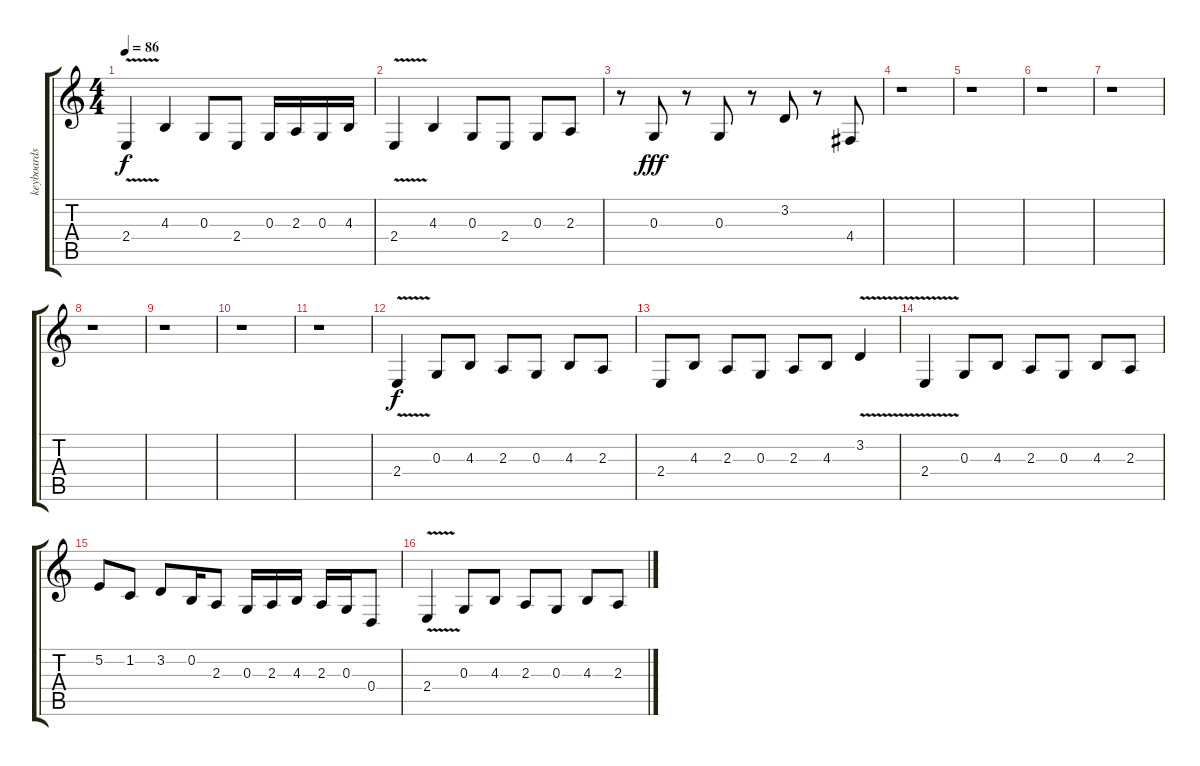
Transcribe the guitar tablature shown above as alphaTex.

\track ("keyboards    t w o" "keyboards ") {instrument synthbrass1}
\staff {score tabs}
\tuning (E4 B3 G3 D3 A2 E2) {hide}
\ts (4 4)
\tempo 86
\clef g2
\ks c
2.4{v}.4{dy f} 4.3.4 0.3.8 2.4.8 0.3.16 2.3.16 0.3.16 4.3.16 |
2.4{v}.4 4.3.4 0.3.8 2.4.8 0.3.8 2.3.8 |
r.8 0.3.8{dy fff} r.8 0.3.8 r.8 3.2.8 r.8 4.4.8 |
r.1 |
r.1 |
r.1 |
r.1 |
r.1 |
r.1 |
r.1 |
r.1 |
2.4{v}.4{dy f} 0.3.8 4.3.8 2.3.8 0.3.8 4.3.8 2.3.8 |
2.4.8 4.3.8 2.3.8 0.3.8 2.3.8 4.3.8 3.2{v}.4 |
2.4{v}.4 0.3.8 4.3.8 2.3.8 0.3.8 4.3.8 2.3.8 |
5.2.8 1.2.8 3.2.8 0.2.16 2.3.8 0.3.16 2.3.16 4.3.16 2.3.16 0.3.16 0.4.8 |
2.4{v}.4 0.3.8 4.3.8 2.3.8 0.3.8 4.3.8 2.3.8
